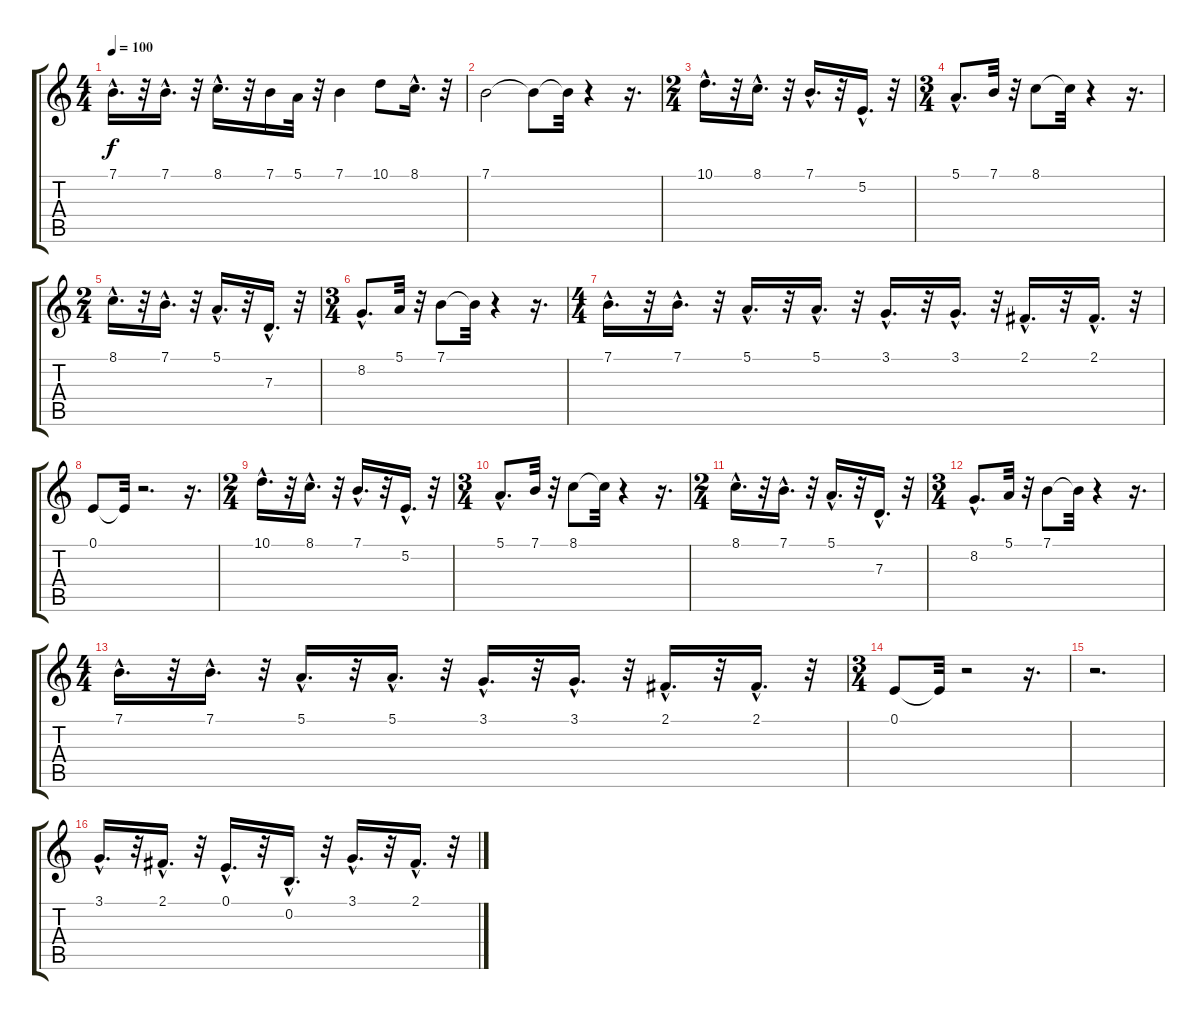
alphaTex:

\track "" {instrument electricpiano1}
\staff {score tabs}
\tuning (E4 B3 G3 D3 A2 E2) {hide}
\ts (4 4)
\tempo 100
\clef g2
\ks c
7.1{hac}.16{d dy f} r.32 7.1{hac}.16{d} r.32 8.1{hac}.16{d} r.32 7.1.16 5.1.32 r.32 7.1.4 10.1.8 8.1{hac}.16{d} r.32 |
7.1.2 7.1{t}.8 7.1{t}.32 r.4 r.16{d} |
\ts (2 4)
10.1{hac}.16{d} r.32 8.1{hac}.16{d} r.32 7.1{hac}.16{d} r.32 5.2{hac}.16{d} r.32 |
\ts (3 4)
5.1{hac}.8{d} 7.1.32 r.32 8.1.8 8.1{t}.32 r.4 r.16{d} |
\ts (2 4)
8.1{hac}.16{d} r.32 7.1{hac}.16{d} r.32 5.1{hac}.16{d} r.32 7.3{hac}.16{d} r.32 |
\ts (3 4)
8.2{hac}.8{d} 5.1.32 r.32 7.1.8 7.1{t}.32 r.4 r.16{d} |
\ts (4 4)
7.1{hac}.16{d} r.32 7.1{hac}.16{d} r.32 5.1{hac}.16{d} r.32 5.1{hac}.16{d} r.32 3.1{hac}.16{d} r.32 3.1{hac}.16{d} r.32 2.1{hac}.16{d} r.32 2.1{hac}.16{d} r.32 |
0.1.8 0.1{t}.32 r.2{d} r.16{d} |
\ts (2 4)
10.1{hac}.16{d} r.32 8.1{hac}.16{d} r.32 7.1{hac}.16{d} r.32 5.2{hac}.16{d} r.32 |
\ts (3 4)
5.1{hac}.8{d} 7.1.32 r.32 8.1.8 8.1{t}.32 r.4 r.16{d} |
\ts (2 4)
8.1{hac}.16{d} r.32 7.1{hac}.16{d} r.32 5.1{hac}.16{d} r.32 7.3{hac}.16{d} r.32 |
\ts (3 4)
8.2{hac}.8{d} 5.1.32 r.32 7.1.8 7.1{t}.32 r.4 r.16{d} |
\ts (4 4)
7.1{hac}.16{d} r.32 7.1{hac}.16{d} r.32 5.1{hac}.16{d} r.32 5.1{hac}.16{d} r.32 3.1{hac}.16{d} r.32 3.1{hac}.16{d} r.32 2.1{hac}.16{d} r.32 2.1{hac}.16{d} r.32 |
\ts (3 4)
0.1.8 0.1{t}.32 r.2 r.16{d} |
r.2{d} |
3.1{hac}.16{d} r.32 2.1{hac}.16{d} r.32 0.1{hac}.16{d} r.32 0.2{hac}.16{d} r.32 3.1{hac}.16{d} r.32 2.1{hac}.16{d} r.32
